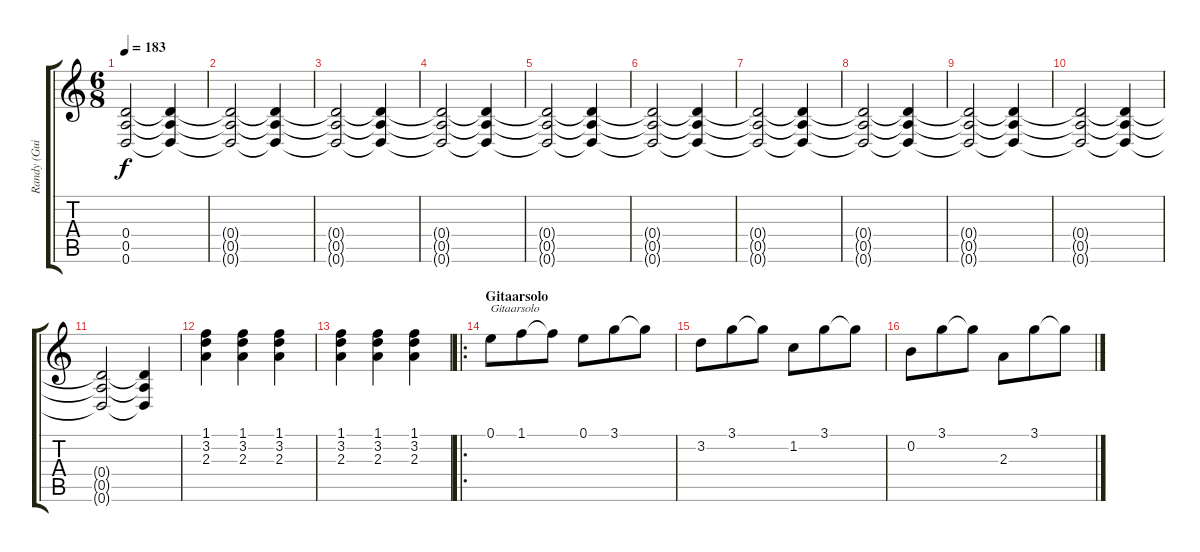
\track ("Randy (Guitar)" "Randy (Gui") {instrument overdrivenguitar}
\staff {score tabs}
\tuning (E4 B3 G3 D3 A2 D2) {hide}
\ts (6 8)
\tempo 183
\clef g2
\ks c
(0.4{t} 0.5{t} 0.6{t}).2{dy f} (0.4{t} 0.5{t} 0.6{t}).4 |
(0.4{t} 0.5{t} 0.6{t}).2 (0.4{t} 0.5{t} 0.6{t}).4 |
(0.4{t} 0.5{t} 0.6{t}).2 (0.4{t} 0.5{t} 0.6{t}).4 |
(0.4{t} 0.5{t} 0.6{t}).2 (0.4{t} 0.5{t} 0.6{t}).4 |
(0.4{t} 0.5{t} 0.6{t}).2 (0.4{t} 0.5{t} 0.6{t}).4 |
(0.4{t} 0.5{t} 0.6{t}).2 (0.4{t} 0.5{t} 0.6{t}).4 |
(0.4{t} 0.5{t} 0.6{t}).2 (0.4{t} 0.5{t} 0.6{t}).4 |
(0.4{t} 0.5{t} 0.6{t}).2 (0.4{t} 0.5{t} 0.6{t}).4 |
(0.4{t} 0.5{t} 0.6{t}).2 (0.4{t} 0.5{t} 0.6{t}).4 |
(0.4{t} 0.5{t} 0.6{t}).2 (0.4{t} 0.5{t} 0.6{t}).4 |
(0.4{t} 0.5{t} 0.6{t}).2 (0.4{t} 0.5{t} 0.6{t}).4 |
(1.1 3.2 2.3).4 (1.1 3.2 2.3).4 (1.1 3.2 2.3).4 |
(1.1 3.2 2.3).4 (1.1 3.2 2.3).4 (1.1 3.2 2.3).4 |
\ro
\section ("" "Gitaarsolo")
0.1.8{txt "Gitaarsolo"} 1.1.8 1.1{t}.8 0.1.8 3.1.8 3.1{t}.8 |
3.2.8 3.1.8 3.1{t}.8 1.2.8 3.1.8 3.1{t}.8 |
0.2.8 3.1.8 3.1{t}.8 2.3.8 3.1.8 3.1{t}.8
